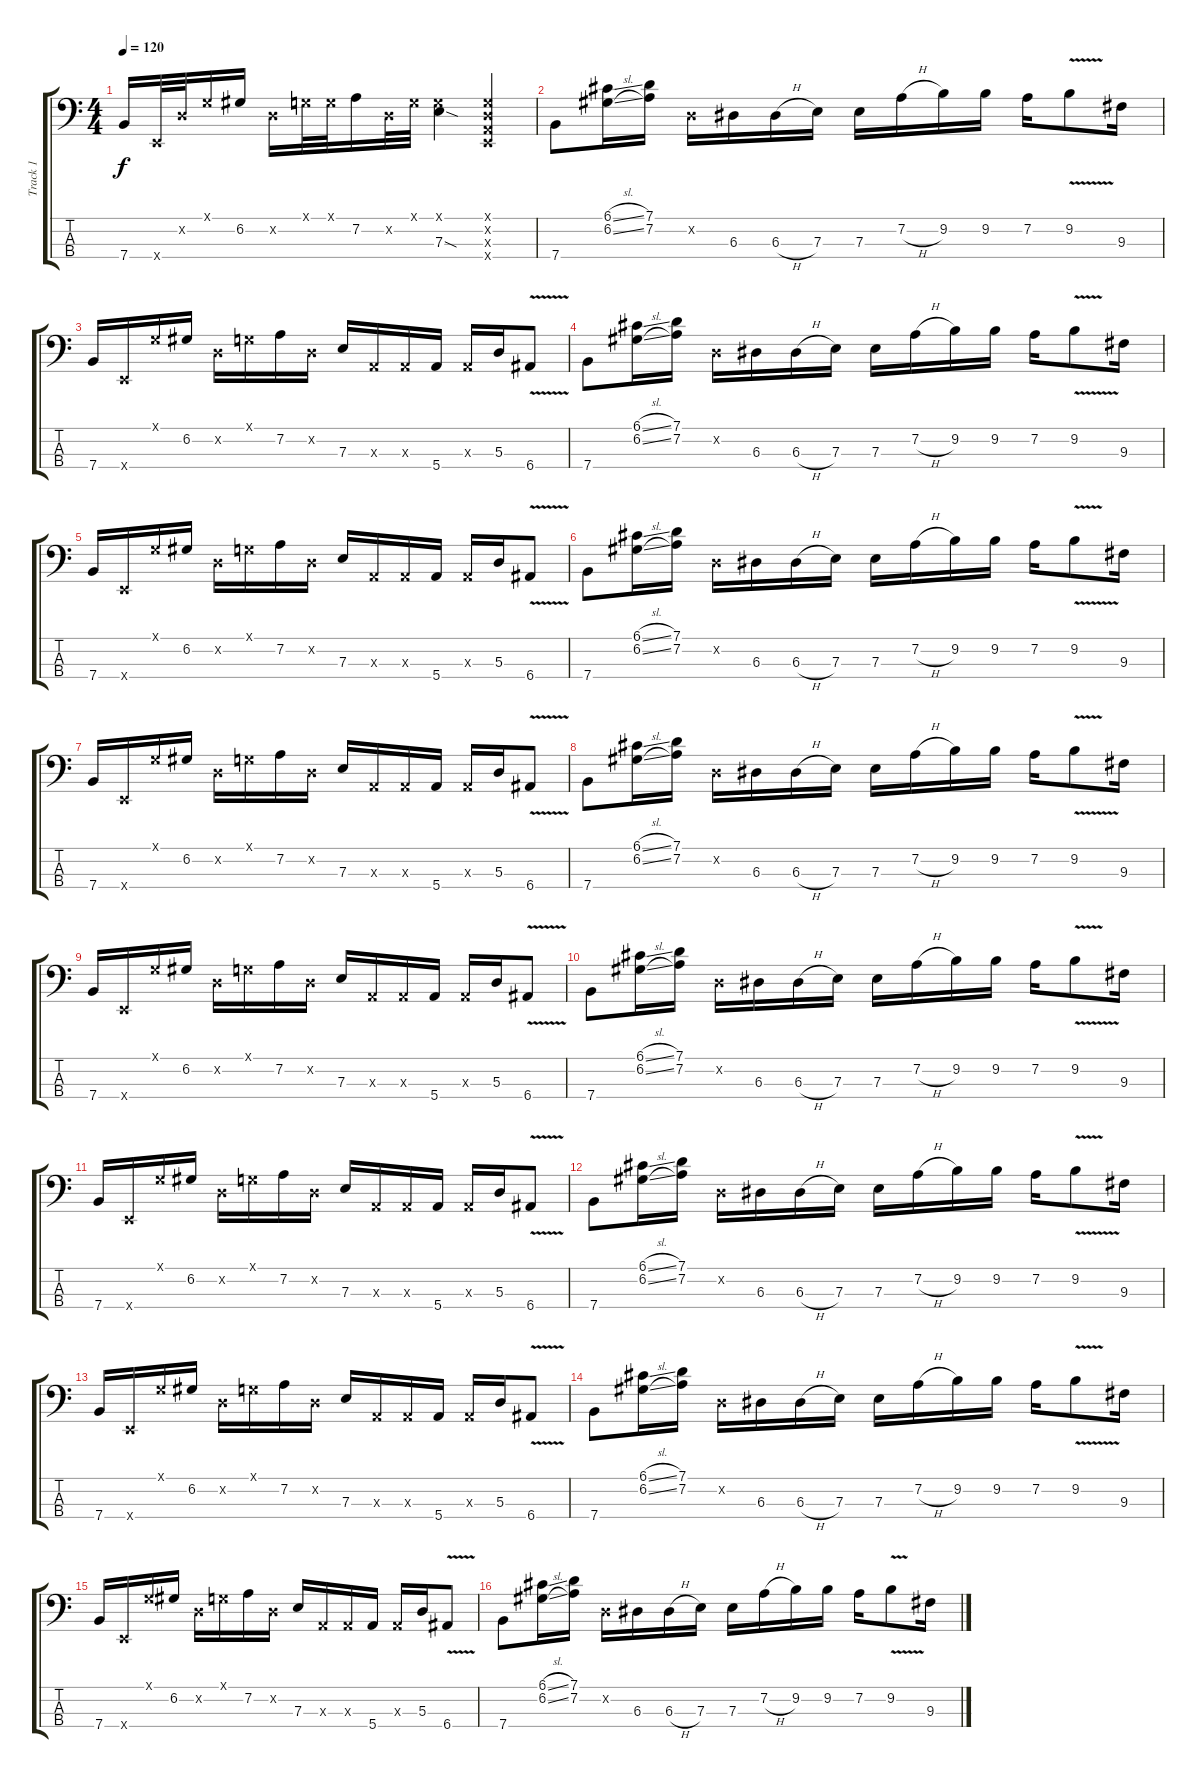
\track ("Track 1" "Track 1") {instrument slapbass1}
\staff {score tabs}
\tuning (G2 D2 A1 E1) {hide}
\ts (4 4)
\tempo 120
\clef f4
\ks c
7.4.16{dy f} 0.4{x}.32 0.2{x}.32 0.1{x}.16 6.2.16 0.2{x}.16 0.1{x}.32 0.1{x}.32 7.2.16 0.2{x}.32 0.1{x}.32 (0.1{x} 7.3{sod}).4 (0.1{x} 0.2{x} 0.3{x} 0.4{x}).4 |
7.4.8 (6.1{sl} 6.2{sl}).16 (7.1 7.2).16 0.2{x}.16 6.3.16 6.3{h}.16 7.3.16 7.3.16 7.2{h}.16 9.2.16 9.2.16 7.2.16 9.2{v}.8 9.3.16 |
7.4.16 0.4{x}.16 0.1{x}.16 6.2.16 0.2{x}.16 0.1{x}.16 7.2.16 0.2{x}.16 7.3.16 0.3{x}.16 0.3{x}.16 5.4.16 0.3{x}.16 5.3.16 6.4{v}.8 |
7.4.8 (6.1{sl} 6.2{sl}).16 (7.1 7.2).16 0.2{x}.16 6.3.16 6.3{h}.16 7.3.16 7.3.16 7.2{h}.16 9.2.16 9.2.16 7.2.16 9.2{v}.8 9.3.16 |
7.4.16 0.4{x}.16 0.1{x}.16 6.2.16 0.2{x}.16 0.1{x}.16 7.2.16 0.2{x}.16 7.3.16 0.3{x}.16 0.3{x}.16 5.4.16 0.3{x}.16 5.3.16 6.4{v}.8 |
7.4.8 (6.1{sl} 6.2{sl}).16 (7.1 7.2).16 0.2{x}.16 6.3.16 6.3{h}.16 7.3.16 7.3.16 7.2{h}.16 9.2.16 9.2.16 7.2.16 9.2{v}.8 9.3.16 |
7.4.16 0.4{x}.16 0.1{x}.16 6.2.16 0.2{x}.16 0.1{x}.16 7.2.16 0.2{x}.16 7.3.16 0.3{x}.16 0.3{x}.16 5.4.16 0.3{x}.16 5.3.16 6.4{v}.8 |
7.4.8 (6.1{sl} 6.2{sl}).16 (7.1 7.2).16 0.2{x}.16 6.3.16 6.3{h}.16 7.3.16 7.3.16 7.2{h}.16 9.2.16 9.2.16 7.2.16 9.2{v}.8 9.3.16 |
7.4.16 0.4{x}.16 0.1{x}.16 6.2.16 0.2{x}.16 0.1{x}.16 7.2.16 0.2{x}.16 7.3.16 0.3{x}.16 0.3{x}.16 5.4.16 0.3{x}.16 5.3.16 6.4{v}.8 |
7.4.8 (6.1{sl} 6.2{sl}).16 (7.1 7.2).16 0.2{x}.16 6.3.16 6.3{h}.16 7.3.16 7.3.16 7.2{h}.16 9.2.16 9.2.16 7.2.16 9.2{v}.8 9.3.16 |
7.4.16 0.4{x}.16 0.1{x}.16 6.2.16 0.2{x}.16 0.1{x}.16 7.2.16 0.2{x}.16 7.3.16 0.3{x}.16 0.3{x}.16 5.4.16 0.3{x}.16 5.3.16 6.4{v}.8 |
7.4.8 (6.1{sl} 6.2{sl}).16 (7.1 7.2).16 0.2{x}.16 6.3.16 6.3{h}.16 7.3.16 7.3.16 7.2{h}.16 9.2.16 9.2.16 7.2.16 9.2{v}.8 9.3.16 |
7.4.16{volume 11} 0.4{x}.16 0.1{x}.16 6.2.16 0.2{x}.16 0.1{x}.16 7.2.16 0.2{x}.16 7.3.16 0.3{x}.16 0.3{x}.16 5.4.16 0.3{x}.16 5.3.16 6.4{v}.8 |
7.4.8 (6.1{sl} 6.2{sl}).16 (7.1 7.2).16 0.2{x}.16 6.3.16 6.3{h}.16 7.3.16 7.3.16 7.2{h}.16 9.2.16 9.2.16 7.2.16 9.2{v}.8 9.3.16 |
7.4.16 0.4{x}.16 0.1{x}.16 6.2.16 0.2{x}.16 0.1{x}.16 7.2.16 0.2{x}.16 7.3.16 0.3{x}.16 0.3{x}.16 5.4.16 0.3{x}.16 5.3.16 6.4{v}.8 |
7.4.8 (6.1{sl} 6.2{sl}).16 (7.1 7.2).16 0.2{x}.16 6.3.16 6.3{h}.16 7.3.16 7.3.16 7.2{h}.16 9.2.16 9.2.16 7.2.16 9.2{v}.8 9.3.16
